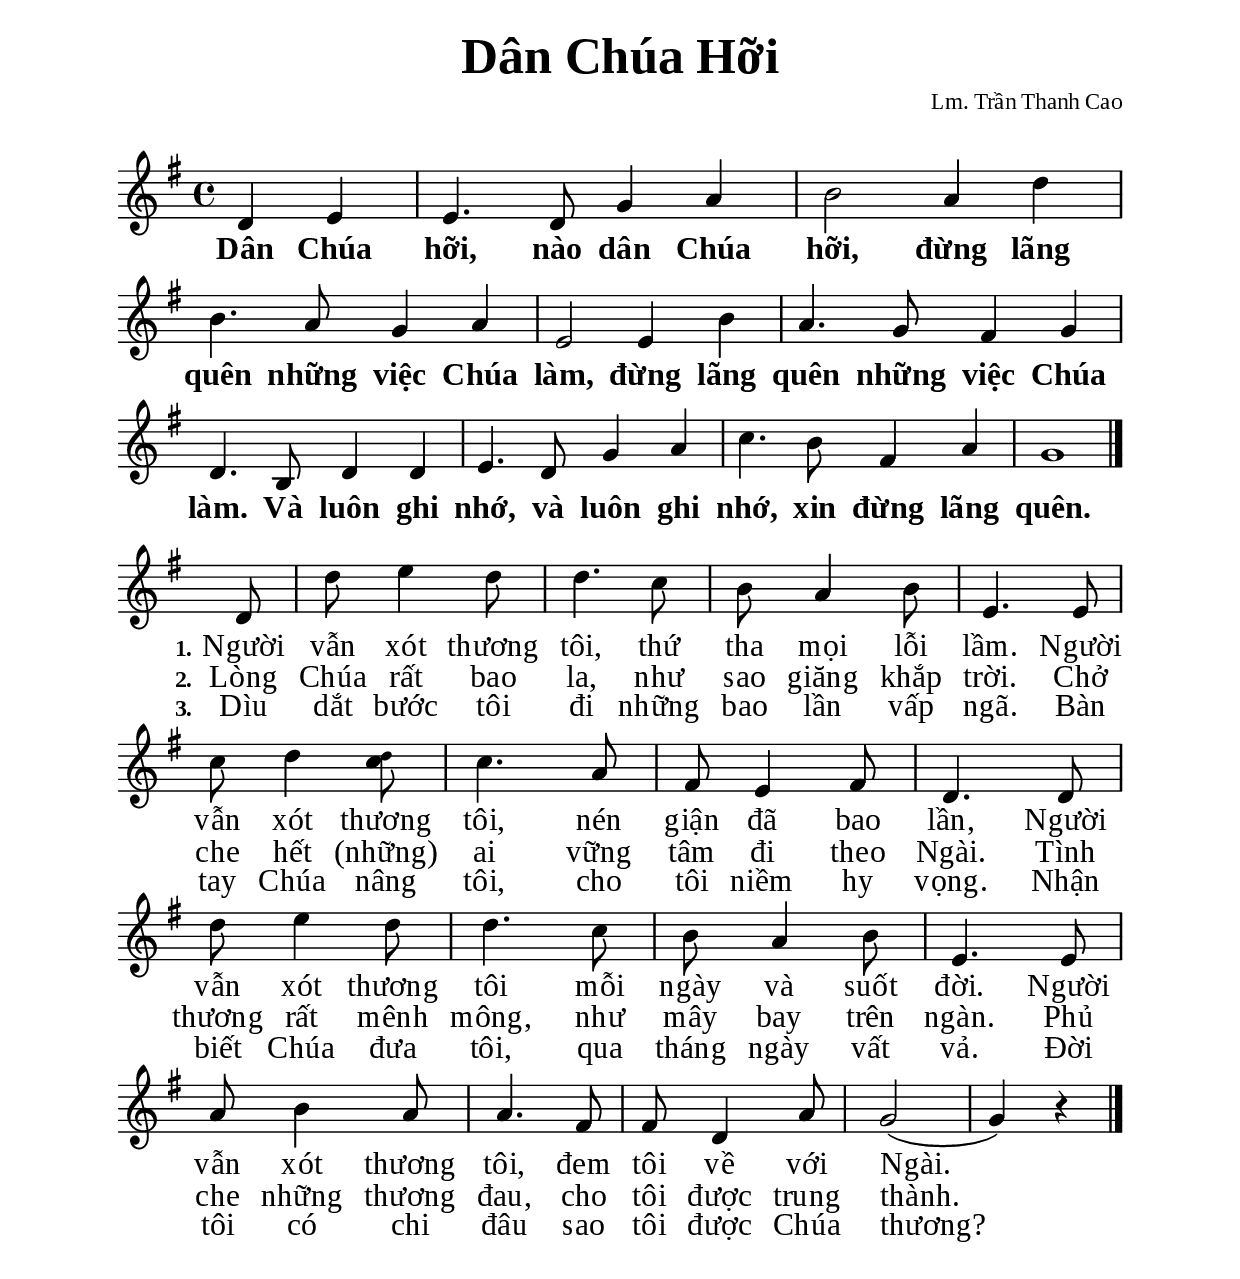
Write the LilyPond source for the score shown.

% Cài đặt chung
\version "2.20.0"
\include "english.ly"

\header {
  title = \markup { \fontsize #3 "Dân Chúa Hỡi" }
  poet = " "
  composer = "Lm. Trần Thanh Cao"
  arranger = " "
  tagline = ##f
}


\paper {
  #(set-paper-size "a4")
  top-margin = 10\mm
  bottom-margin = 10\mm
  left-margin = 20\mm
  right-margin = 20\mm
  indent = #0
  #(define fonts
    (make-pango-font-tree
      "Liberation Serif"
      "Liberation Serif"
      "Liberation Serif"
      (/ 20 20)))
  page-count = #1
}

% Nhạc điệp khúc
nhacDiepKhuc = \relative c' {
  \partial 2 d4 e |
  e4. d8 g4 a |
  b2 a4 d |
  b4. a8 g4 a |
  e2 e4 b' |
  a4. g8 fs4 g |
  d4. b8 d4 d |
  e4. d8 g4 a |
  c4. b8 fs4 a |
  g1 \bar "|."
}

% Nhạc phiên khúc
nhacPhienKhuc = \relative c' {
  \partial 8 d8 |
  d'8 e4 d8 |
  d4. c8 |
  b a4 b8 |
  e,4. e8 |
  c' d4 <c \tweak font-size #-2 d>8 |
  c4. a8 |
  fs e4 fs8 |
  d4. d8 |
  d'8 e4 d8 |
  d4. c8 |
  b a4 b8 |
  e,4. e8 |
  a b4 a8 |
  a4. fs8 |
  fs d4 a'8 |
  g2 ( |
  g4) r \bar "|."
}

% Lời điệp khúc
loiDiepKhuc = \lyricmode {
  Dân Chúa hỡi, nào dân Chúa hỡi,
  đừng lãng quên những việc Chúa làm,
  đừng lãng quên những việc Chúa làm.
  Và luôn ghi nhớ, và luôn ghi nhớ,
  xin đừng lãng quên.
}

% Lời phiên khúc
loiPhienKhucMot = \lyricmode {
  \set stanza = #"1."
  Người vẫn xót thương tôi,
  thứ tha mọi lỗi lầm.
  Người vẫn xót thương tôi,
  nén giận đã bao lần,
  Người vẫn xót thương tôi
  mỗi ngày và suốt đời.
  Người vẫn xót thương tôi,
  đem tôi về với Ngài.
}

loiPhienKhucHai = \lyricmode {
  \set stanza = #"2."
  Lòng Chúa rất bao la,
  như sao giăng khắp trời.
  Chở che hết (những) ai vững tâm đi theo Ngài.
  Tình thương rất mênh mông,
  như mây bay trên ngàn.
  Phủ che những thương đau,
  cho tôi được trung thành.
}

loiPhienKhucBa = \lyricmode {
  \set stanza = #"3."
  Dìu dắt bước tôi đi
  những bao lần vấp ngã.
  Bàn tay Chúa nâng tôi,
  cho tôi niềm hy vọng.
  Nhận biết Chúa đưa tôi,
  qua tháng ngày vất vả.
  Đời tôi có chi đâu
  sao tôi được Chúa thương?
}


% Dàn trang
\score {
  \new ChoirStaff <<
    \new Staff = diepKhuc \with {
        \consists "Merge_rests_engraver"
        \magnifyStaff #(magstep +1)
      }
      <<
      \new Voice = beSop {
        \key g \major \time 4/4 \stemNeutral \nhacDiepKhuc
      }
    >>
    \new Lyrics \lyricsto beSop \loiDiepKhuc
  >>
  \layout {
    \override Lyrics.LyricText.font-series = #'bold
    \override Lyrics.LyricText.font-size = #+3
    \override Lyrics.LyricSpace.minimum-distance = #1.5
    \override Score.BarNumber.break-visibility = ##(#f #f #f)
    \override Score.SpacingSpanner.uniform-stretching = ##t
  }
}

\score {
  \new ChoirStaff <<
    \new Staff = phienKhuc \with {
        \magnifyStaff #(magstep +1)
      }
      <<
      \new Voice = beSop {
        \key g \major \time 2/4 \nhacPhienKhuc
      }
    >>
    \new Lyrics \lyricsto beSop \loiPhienKhucMot
    \new Lyrics \lyricsto beSop \loiPhienKhucHai
    \new Lyrics \lyricsto beSop \loiPhienKhucBa
  >>
  \layout {
    \override Staff.TimeSignature.transparent = ##t
    \override Lyrics.LyricText.font-size = #+3
    \override Lyrics.LyricSpace.minimum-distance = #2.0
    \override Score.BarNumber.break-visibility = ##(#f #f #f)
    \override Score.SpacingSpanner.uniform-stretching = ##t
  } 
}
